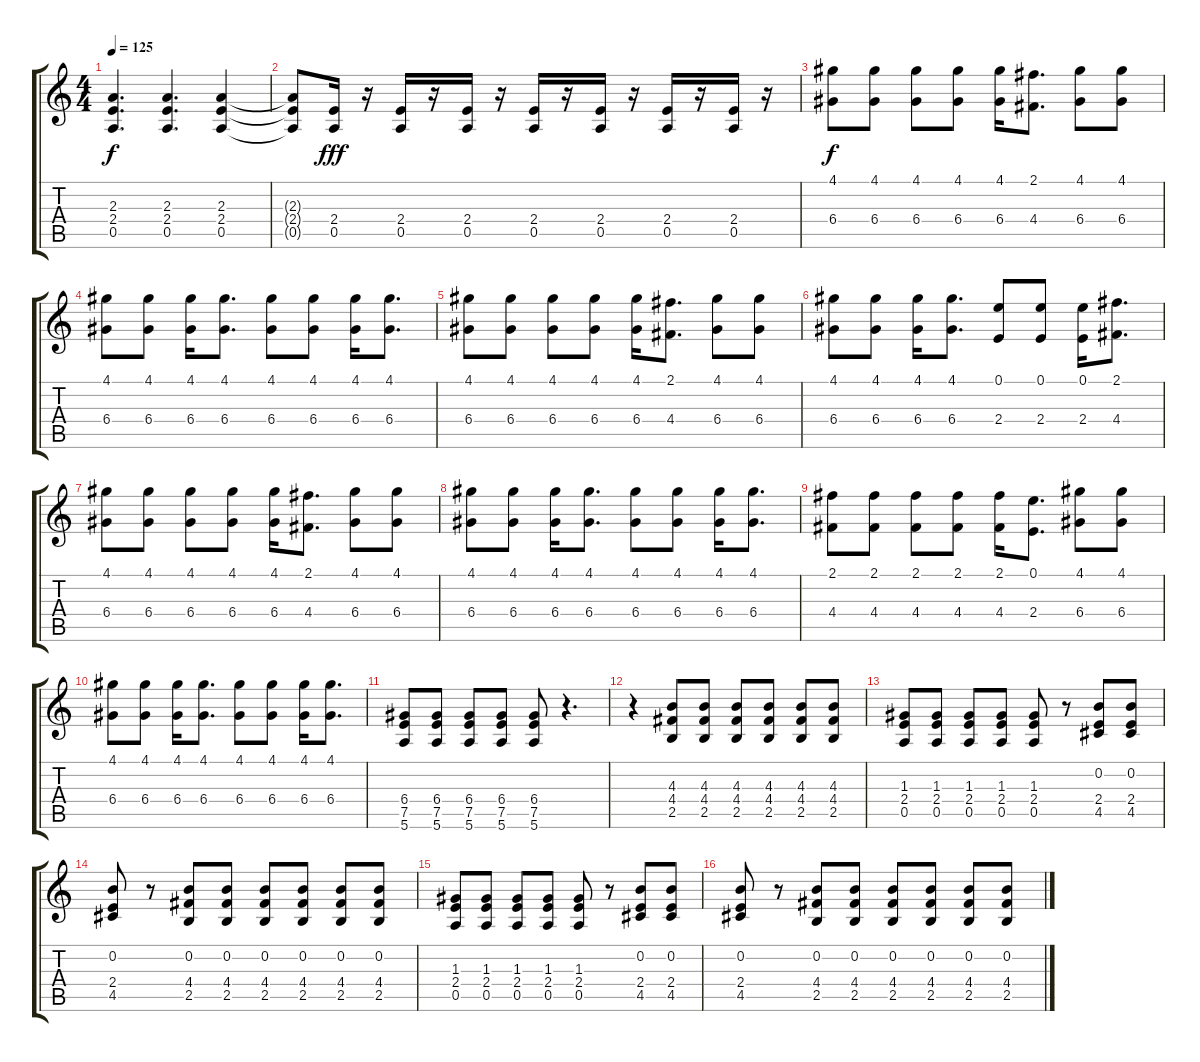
\track "" {instrument distortionguitar}
\staff {score tabs}
\tuning (E4 B3 G3 D3 A2 E2) {hide}
\ts (4 4)
\tempo 125
\clef g2
\ks c
(2.3 2.4 0.5).4{d dy f} (2.3 2.4 0.5).4{d} (2.3 2.4 0.5).4 |
(2.3{t} 2.4{t} 0.5{t}).8 (2.4 0.5).16{dy fff} r.16 (2.4 0.5).16 r.16 (2.4 0.5).16 r.16 (2.4 0.5).16 r.16 (2.4 0.5).16 r.16 (2.4 0.5).16 r.16 (2.4 0.5).16 r.16 |
(4.1 6.4).8{dy f} (4.1 6.4).8 (4.1 6.4).8 (4.1 6.4).8 (4.1 6.4).16 (2.1 4.4).8{d} (4.1 6.4).8 (4.1 6.4).8 |
(4.1 6.4).8 (4.1 6.4).8 (4.1 6.4).16 (4.1 6.4).8{d} (4.1 6.4).8 (4.1 6.4).8 (4.1 6.4).16 (4.1 6.4).8{d} |
(4.1 6.4).8 (4.1 6.4).8 (4.1 6.4).8 (4.1 6.4).8 (4.1 6.4).16 (2.1 4.4).8{d} (4.1 6.4).8 (4.1 6.4).8 |
(4.1 6.4).8 (4.1 6.4).8 (4.1 6.4).16 (4.1 6.4).8{d} (0.1 2.4).8 (0.1 2.4).8 (0.1 2.4).16 (2.1 4.4).8{d} |
(4.1 6.4).8 (4.1 6.4).8 (4.1 6.4).8 (4.1 6.4).8 (4.1 6.4).16 (2.1 4.4).8{d} (4.1 6.4).8 (4.1 6.4).8 |
(4.1 6.4).8 (4.1 6.4).8 (4.1 6.4).16 (4.1 6.4).8{d} (4.1 6.4).8 (4.1 6.4).8 (4.1 6.4).16 (4.1 6.4).8{d} |
(2.1 4.4).8 (2.1 4.4).8 (2.1 4.4).8 (2.1 4.4).8 (2.1 4.4).16 (0.1 2.4).8{d} (4.1 6.4).8 (4.1 6.4).8 |
(4.1 6.4).8 (4.1 6.4).8 (4.1 6.4).16 (4.1 6.4).8{d} (4.1 6.4).8 (4.1 6.4).8 (4.1 6.4).16 (4.1 6.4).8{d} |
(6.4 7.5 5.6).8 (6.4 7.5 5.6).8 (6.4 7.5 5.6).8 (6.4 7.5 5.6).8 (6.4 7.5 5.6).8 r.4{d} |
r.4 (4.3 4.4 2.5).8 (4.3 4.4 2.5).8 (4.3 4.4 2.5).8 (4.3 4.4 2.5).8 (4.3 4.4 2.5).8 (4.3 4.4 2.5).8 |
(1.3 2.4 0.5).8 (1.3 2.4 0.5).8 (1.3 2.4 0.5).8 (1.3 2.4 0.5).8 (1.3 2.4 0.5).8 r.8 (0.2 2.4 4.5).8 (0.2 2.4 4.5).8 |
(0.2 2.4 4.5).8 r.8 (0.2 4.4 2.5).8 (0.2 4.4 2.5).8 (0.2 4.4 2.5).8 (0.2 4.4 2.5).8 (0.2 4.4 2.5).8 (0.2 4.4 2.5).8 |
(1.3 2.4 0.5).8 (1.3 2.4 0.5).8 (1.3 2.4 0.5).8 (1.3 2.4 0.5).8 (1.3 2.4 0.5).8 r.8 (0.2 2.4 4.5).8 (0.2 2.4 4.5).8 |
(0.2 2.4 4.5).8 r.8 (0.2 4.4 2.5).8 (0.2 4.4 2.5).8 (0.2 4.4 2.5).8 (0.2 4.4 2.5).8 (0.2 4.4 2.5).8 (0.2 4.4 2.5).8
